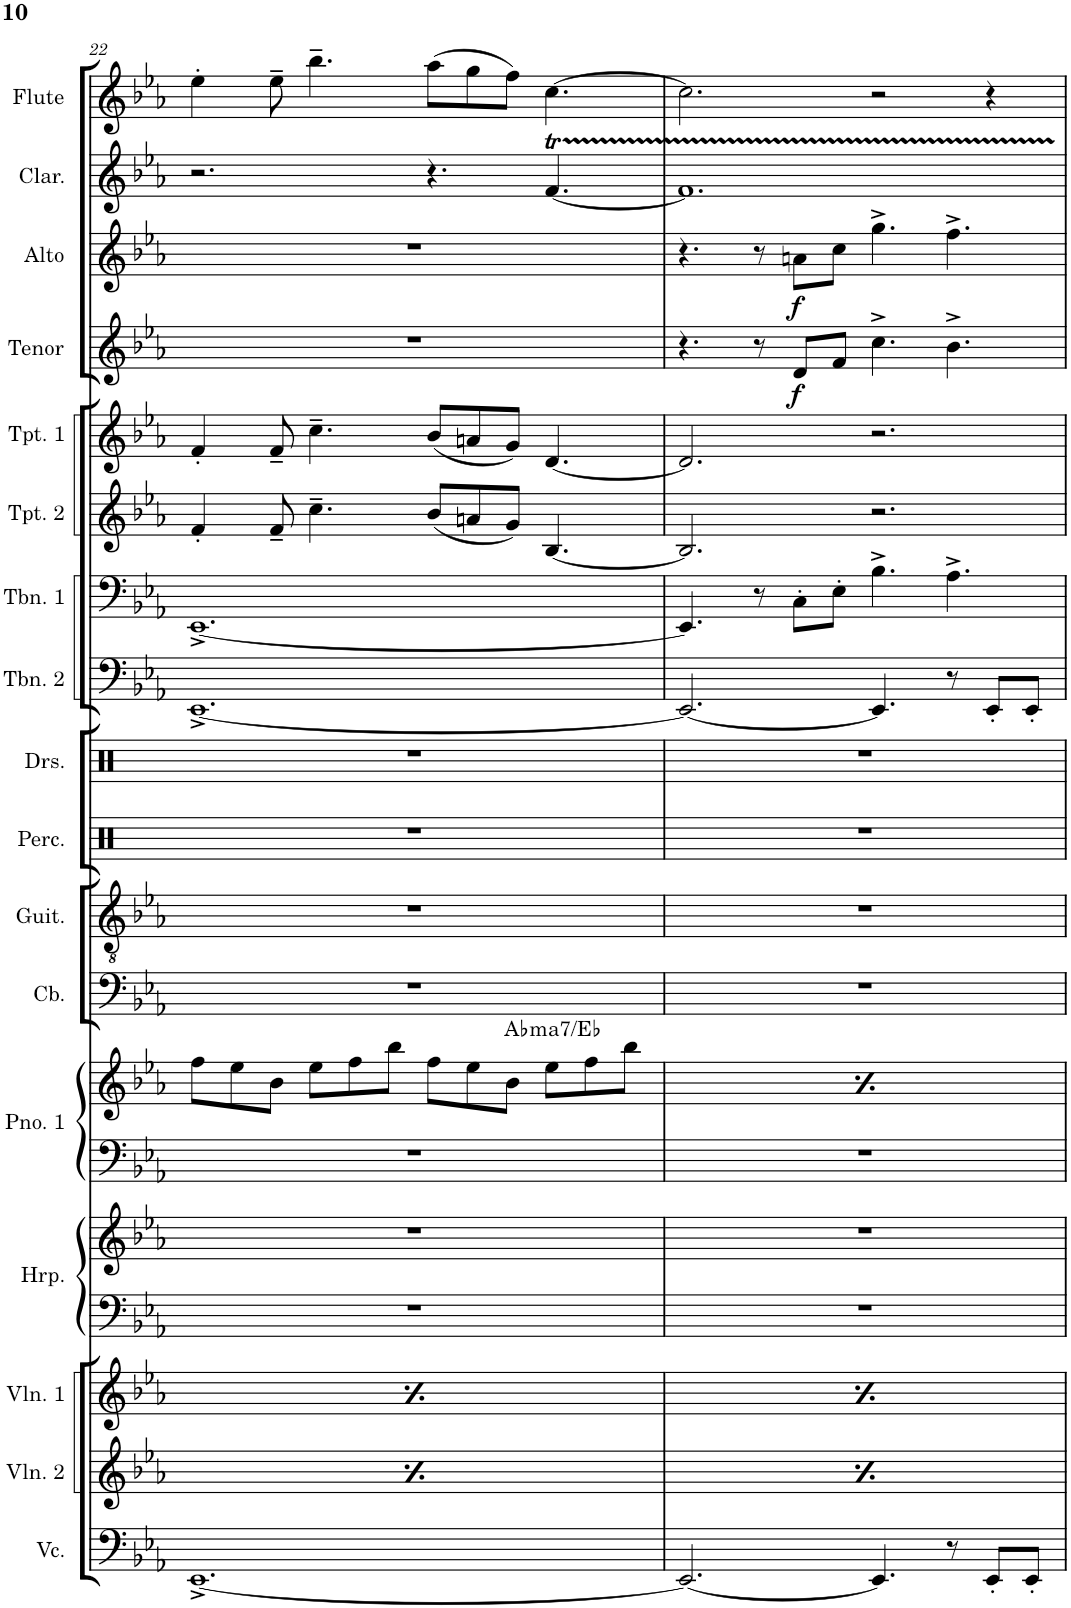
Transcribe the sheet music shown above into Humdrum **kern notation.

**kern	**kern	**dynam	**kern	**dynam	**kern	**kern	**kern	**kern	**harte	**kern	**kern	**kern	**kern	**kern	**kern	**kern	**kern	**kern	**dynam	**kern	**dynam	**kern	**kern
*part17	*part16	*part16	*part15	*part15	*part14	*part14	*part13	*part13	*part13	*part12	*part11	*part10	*part9	*part8	*part7	*part6	*part5	*part4	*part4	*part3	*part3	*part2	*part1
*staff19	*staff18	*staff18	*staff17	*staff17	*staff16	*staff15	*staff14	*staff13	*	*staff12	*staff11	*staff10	*staff9	*staff8	*staff7	*staff6	*staff5	*staff4	*staff4	*staff3	*staff3	*staff2	*staff1
*I"Violoncello	*I"Violin 2	*	*I"Violin 1	*	*I"Piano 2	*	*I"Piano 1	*	*	*I"Bass	*I"Guitar	*I"Percussion	*I"Drumset	*I"Trombone 2	*I"Trombone 1	*I"Trumpet 2	*I"Trumpet 1	*I"REED 4 (Tenor Sax)	*	*I"REED 3 (Alto Sax, Flute)	*	*I"REED 2 (Clarinet)	*I"REED 1 (Flute, Bari Sax)
*I'Vc.	*I'Vln. 2	*	*I'Vln. 1	*	*I'Pno. 2	*	*I'Pno. 1	*	*	*I'Bass	*I'Guit.	*I'Perc.	*I'Drs.	*I'Tbn. 2	*I'Tbn. 1	*I'Tpt. 2	*I'Tpt. 1	*I'Tenor	*	*I'Alto	*	*I'Clar.	*I'Flute
!!LO:PB:g=z
*clefF4	*clefG2	*	*clefG2	*	*clefF4	*clefG2	*clefF4	*clefG2	*	*clefF4	*clefGv2	*clefX	*clefX	*clefF4	*clefF4	*clefG2	*clefG2	*clefG2	*	*clefG2	*	*clefG2	*clefG2
*	*	*	*	*	*	*	*	*	*	*Trd7c12	*	*	*	*	*	*Trd1c2	*Trd1c2	*Trd8c14	*	*Trd5c9	*	*Trd1c2	*
*k[b-e-a-]	*k[b-e-a-]	*	*k[b-e-a-]	*	*k[b-e-a-]	*k[b-e-a-]	*k[b-e-a-]	*k[b-e-a-]	*	*k[b-e-a-]	*k[b-e-a-]	*k[]	*k[]	*k[b-e-a-]	*k[b-e-a-]	*k[b-e-a-]	*k[b-e-a-]	*k[b-e-a-]	*	*k[b-e-a-]	*	*k[b-e-a-]	*k[b-e-a-]
*M12/8	*M12/8	*	*M12/8	*	*M12/8	*M12/8	*M12/8	*M12/8	*	*M12/8	*M12/8	*M12/8	*M12/8	*M12/8	*M12/8	*M12/8	*M12/8	*M12/8	*	*M12/8	*	*M12/8	*M12/8
=22	=22	=22	=22	=22	=22	=22	=22	=22	=22	=22	=22	=22	=22	=22	=22	=22	=22	=22	=22	=22	=22	=22	=22
!	!	!LO:DY:b	!	!LO:DY:b	!	!	!	!	!	!	!	!	!	!	!	!	!	!	!	!	!	!	!
[1.EE-^	(8ff\L	mf	(8ff\L	mf	1.r	1.r	1.r	8ff\L	.	1.r	1.r	1.r	1.r	[1.EE-^	[1.EE-^	4f'/	4f'/	1.r	.	1.r	.	2.r	4ee-'\
.	8ee-\	.	8ee-\	.	.	.	.	8ee-\	.	.	.	.	.	.	.	.	.	.	.	.	.	.	.
.	8b-\J)	.	8b-\J)	.	.	.	.	8b-\J	.	.	.	.	.	.	.	8f~/	8f~/	.	.	.	.	.	8ee-~\
.	(8ee-\L	.	(8ee-\L	.	.	.	.	8ee-\L	.	.	.	.	.	.	.	4.cc~\	4.cc~\	.	.	.	.	.	4.bb-~\
.	8ff\	.	8ff\	.	.	.	.	8ff\	.	.	.	.	.	.	.	.	.	.	.	.	.	.	.
.	8bb-\J)	.	8bb-\J)	.	.	.	.	8bb-\J	.	.	.	.	.	.	.	.	.	.	.	.	.	.	.
.	(8ff\L	.	(8ff\L	.	.	.	.	8ff\L	.	.	.	.	.	.	.	(8b-/L	(8b-/L	.	.	.	.	4.r	(8aa-\L
.	8ee-\	.	8ee-\	.	.	.	.	8ee-\	.	.	.	.	.	.	.	8an/	8an/	.	.	.	.	.	8gg\
.	8b-\J)	.	8b-\J)	.	.	.	.	8b-\J	.	.	.	.	.	.	.	8g/J)	8g/J)	.	.	.	.	.	8ff\J)
!	!	!	!	!	!	!	!	!	!LO:H:kt=ma7	!	!	!	!	!	!	!	!	!	!	!	!	!	!
.	(8ee-\L	.	(8ee-\L	.	.	.	.	8ee-\L	Ab:maj7/5	.	.	.	.	.	.	[4.B-/	[4.d/	.	.	.	.	[4.fT/	[4.cc\
.	8ff\	.	8ff\	.	.	.	.	8ff\	.	.	.	.	.	.	.	.	.	.	.	.	.	.	.
.	8bb-\J)	.	8bb-\J)	.	.	.	.	8bb-\J	.	.	.	.	.	.	.	.	.	.	.	.	.	.	.
=23	=23	=23	=23	=23	=23	=23	=23	=23	=23	=23	=23	=23	=23	=23	=23	=23	=23	=23	=23	=23	=23	=23	=23
!	!	!LO:DY:b	!	!LO:DY:b	!	!	!	!	!	!	!	!	!	!	!	!	!	!	!	!	!	!	!
2.EE-/_	(8ff\L	mf	(8ff\L	mf	1.r	1.r	1.r	8ff\L	.	1.r	1.r	1.r	1.r	2.EE-/_	4.EE-/]	2.B-/]	2.d/]	4.r	.	4.r	.	1.fTTT]	2.cc\]
.	8ee-\	.	8ee-\	.	.	.	.	8ee-\	.	.	.	.	.	.	.	.	.	.	.	.	.	.	.
.	8b-\J)	.	8b-\J)	.	.	.	.	8b-\J	.	.	.	.	.	.	.	.	.	.	.	.	.	.	.
.	(8ee-\L	.	(8ee-\L	.	.	.	.	8ee-\L	.	.	.	.	.	.	8r	.	.	8r	.	8r	.	.	.
!	!	!	!	!	!	!	!	!	!	!	!	!	!	!	!	!	!	!	!LO:DY:b	!	!LO:DY:b	!	!
.	8ff\	.	8ff\	.	.	.	.	8ff\	.	.	.	.	.	.	8C'\L	.	.	8d/L	f	8an\L	f	.	.
.	8bb-\J)	.	8bb-\J)	.	.	.	.	8bb-\J	.	.	.	.	.	.	8E-'\J	.	.	8f/J	.	8cc\J	.	.	.
4.EE-/]	(8ff\L	.	(8ff\L	.	.	.	.	8ff\L	.	.	.	.	.	4.EE-/]	4.B-^\	2.r	2.r	4.cc^\	.	4.gg^\	.	.	2r
.	8ee-\	.	8ee-\	.	.	.	.	8ee-\	.	.	.	.	.	.	.	.	.	.	.	.	.	.	.
.	8b-\J)	.	8b-\J)	.	.	.	.	8b-\J	.	.	.	.	.	.	.	.	.	.	.	.	.	.	.
!	!	!	!	!	!	!	!	!	!LO:H:kt=ma7	!	!	!	!	!	!	!	!	!	!	!	!	!	!
8r	(8ee-\L	.	(8ee-\L	.	.	.	.	8ee-\L	Ab:maj7/5	.	.	.	.	8r	4.A-^\	.	.	4.b-^\	.	4.ff^\	.	.	.
8EE-'/L	8ff\	.	8ff\	.	.	.	.	8ff\	.	.	.	.	.	8EE-'/L	.	.	.	.	.	.	.	.	4r
8EE-'/J	8bb-\J)	.	8bb-\J)	.	.	.	.	8bb-\J	.	.	.	.	.	8EE-'/J	.	.	.	.	.	.	.	.	.
=	=	=	=	=	=	=	=	=	=	=	=	=	=	=	=	=	=	=	=	=	=	=	=
*-	*-	*-	*-	*-	*-	*-	*-	*-	*-	*-	*-	*-	*-	*-	*-	*-	*-	*-	*-	*-	*-	*-	*-
